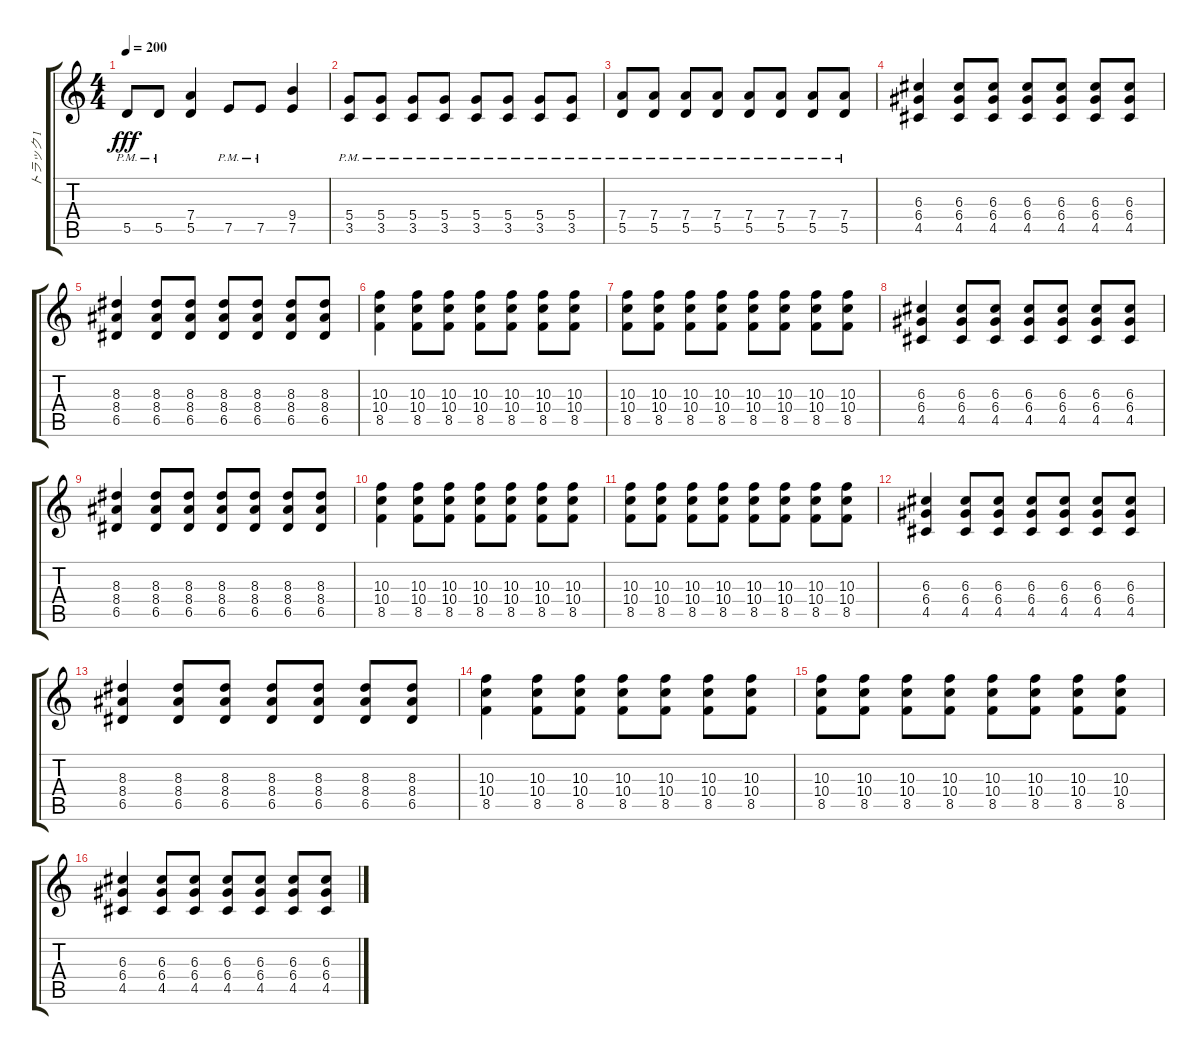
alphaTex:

\track ("トラック 1" "トラック 1") {instrument acousticguitarsteel}
\staff {score tabs}
\tuning (E4 B3 G3 D3 A2 E2) {hide}
\ts (4 4)
\tempo 200
\clef g2
\ks c
5.5{pm}.8{dy fff} 5.5{pm}.8 (7.4 5.5).4 7.5{pm}.8 7.5{pm}.8 (9.4 7.5).4 |
(5.4{pm} 3.5{pm}).8 (5.4{pm} 3.5{pm}).8 (5.4{pm} 3.5{pm}).8 (5.4{pm} 3.5{pm}).8 (5.4{pm} 3.5{pm}).8 (5.4{pm} 3.5{pm}).8 (5.4{pm} 3.5{pm}).8 (5.4{pm} 3.5{pm}).8 |
(7.4{pm} 5.5{pm}).8 (7.4{pm} 5.5{pm}).8 (7.4{pm} 5.5{pm}).8 (7.4{pm} 5.5{pm}).8 (7.4{pm} 5.5{pm}).8 (7.4{pm} 5.5{pm}).8 (7.4{pm} 5.5{pm}).8 (7.4{pm} 5.5{pm}).8 |
(6.3 6.4 4.5).4 (6.3 6.4 4.5).8 (6.3 6.4 4.5).8 (6.3 6.4 4.5).8 (6.3 6.4 4.5).8 (6.3 6.4 4.5).8 (6.3 6.4 4.5).8 |
(8.3 8.4 6.5).4 (8.3 8.4 6.5).8 (8.3 8.4 6.5).8 (8.3 8.4 6.5).8 (8.3 8.4 6.5).8 (8.3 8.4 6.5).8 (8.3 8.4 6.5).8 |
(10.3 10.4 8.5).4 (10.3 10.4 8.5).8 (10.3 10.4 8.5).8 (10.3 10.4 8.5).8 (10.3 10.4 8.5).8 (10.3 10.4 8.5).8 (10.3 10.4 8.5).8 |
(10.3 10.4 8.5).8 (10.3 10.4 8.5).8 (10.3 10.4 8.5).8 (10.3 10.4 8.5).8 (10.3 10.4 8.5).8 (10.3 10.4 8.5).8 (10.3 10.4 8.5).8 (10.3 10.4 8.5).8 |
(6.3 6.4 4.5).4 (6.3 6.4 4.5).8 (6.3 6.4 4.5).8 (6.3 6.4 4.5).8 (6.3 6.4 4.5).8 (6.3 6.4 4.5).8 (6.3 6.4 4.5).8 |
(8.3 8.4 6.5).4 (8.3 8.4 6.5).8 (8.3 8.4 6.5).8 (8.3 8.4 6.5).8 (8.3 8.4 6.5).8 (8.3 8.4 6.5).8 (8.3 8.4 6.5).8 |
(10.3 10.4 8.5).4 (10.3 10.4 8.5).8 (10.3 10.4 8.5).8 (10.3 10.4 8.5).8 (10.3 10.4 8.5).8 (10.3 10.4 8.5).8 (10.3 10.4 8.5).8 |
(10.3 10.4 8.5).8 (10.3 10.4 8.5).8 (10.3 10.4 8.5).8 (10.3 10.4 8.5).8 (10.3 10.4 8.5).8 (10.3 10.4 8.5).8 (10.3 10.4 8.5).8 (10.3 10.4 8.5).8 |
(6.3 6.4 4.5).4 (6.3 6.4 4.5).8 (6.3 6.4 4.5).8 (6.3 6.4 4.5).8 (6.3 6.4 4.5).8 (6.3 6.4 4.5).8 (6.3 6.4 4.5).8 |
(8.3 8.4 6.5).4 (8.3 8.4 6.5).8 (8.3 8.4 6.5).8 (8.3 8.4 6.5).8 (8.3 8.4 6.5).8 (8.3 8.4 6.5).8 (8.3 8.4 6.5).8 |
(10.3 10.4 8.5).4 (10.3 10.4 8.5).8 (10.3 10.4 8.5).8 (10.3 10.4 8.5).8 (10.3 10.4 8.5).8 (10.3 10.4 8.5).8 (10.3 10.4 8.5).8 |
(10.3 10.4 8.5).8 (10.3 10.4 8.5).8 (10.3 10.4 8.5).8 (10.3 10.4 8.5).8 (10.3 10.4 8.5).8 (10.3 10.4 8.5).8 (10.3 10.4 8.5).8 (10.3 10.4 8.5).8 |
(6.3 6.4 4.5).4 (6.3 6.4 4.5).8 (6.3 6.4 4.5).8 (6.3 6.4 4.5).8 (6.3 6.4 4.5).8 (6.3 6.4 4.5).8 (6.3 6.4 4.5).8
